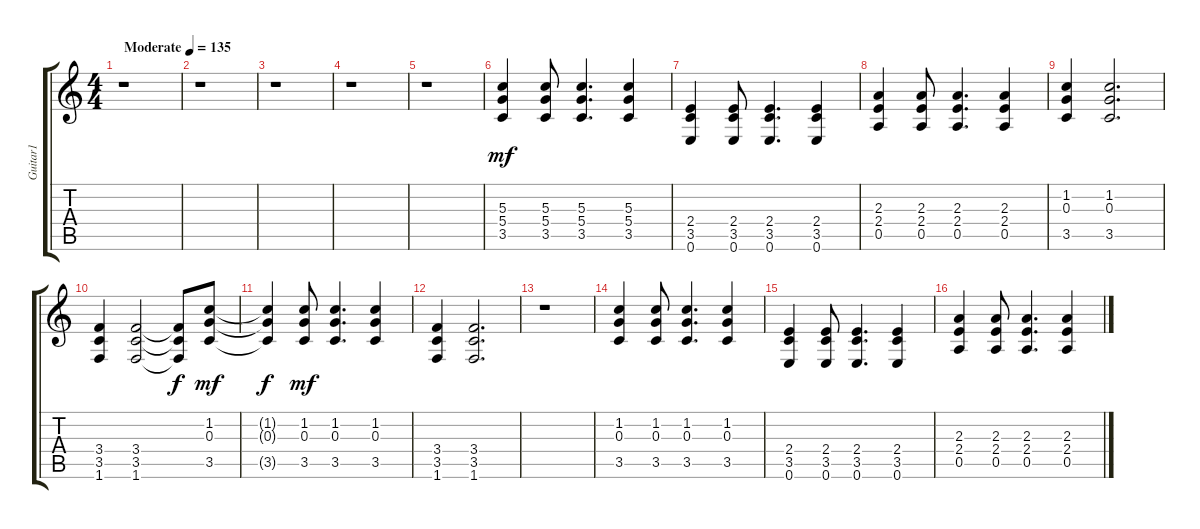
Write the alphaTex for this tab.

\track ("Guitar1" "Guitar1") {instrument acousticguitarsteel}
\staff {score tabs}
\tuning (E4 B3 G3 D3 A2 E2) {hide}
\ts (4 4)
\tempo (135 "Moderate")
\clef g2
\ks c
r.1{dy mf instrument acousticguitarsteel} |
r.1 |
r.1 |
r.1 |
r.1 |
(5.3 5.4 3.5).4 (5.3 5.4 3.5).8 (5.3 5.4 3.5).4{d} (5.3 5.4 3.5).4 |
(2.4 3.5 0.6).4 (2.4 3.5 0.6).8 (2.4 3.5 0.6).4{d} (2.4 3.5 0.6).4 |
(2.3 2.4 0.5).4 (2.3 2.4 0.5).8 (2.3 2.4 0.5).4{d} (2.3 2.4 0.5).4 |
(1.2 0.3 3.5).4 (1.2 0.3 3.5).2{d} |
(3.4 3.5 1.6).4 (3.4 3.5 1.6).2 (3.4{t} 3.5{t} 1.6{t}).8{dy f} (1.2 0.3 3.5).8{dy mf} |
(1.2{t} 0.3{t} 3.5{t}).4{dy f} (1.2 0.3 3.5).8{dy mf} (1.2 0.3 3.5).4{d} (1.2 0.3 3.5).4 |
(3.4 3.5 1.6).4 (3.4 3.5 1.6).2{d} |
r.1 |
(1.2 0.3 3.5).4 (1.2 0.3 3.5).8 (1.2 0.3 3.5).4{d} (1.2 0.3 3.5).4 |
(2.4 3.5 0.6).4 (2.4 3.5 0.6).8 (2.4 3.5 0.6).4{d} (2.4 3.5 0.6).4 |
(2.3 2.4 0.5).4 (2.3 2.4 0.5).8 (2.3 2.4 0.5).4{d} (2.3 2.4 0.5).4
